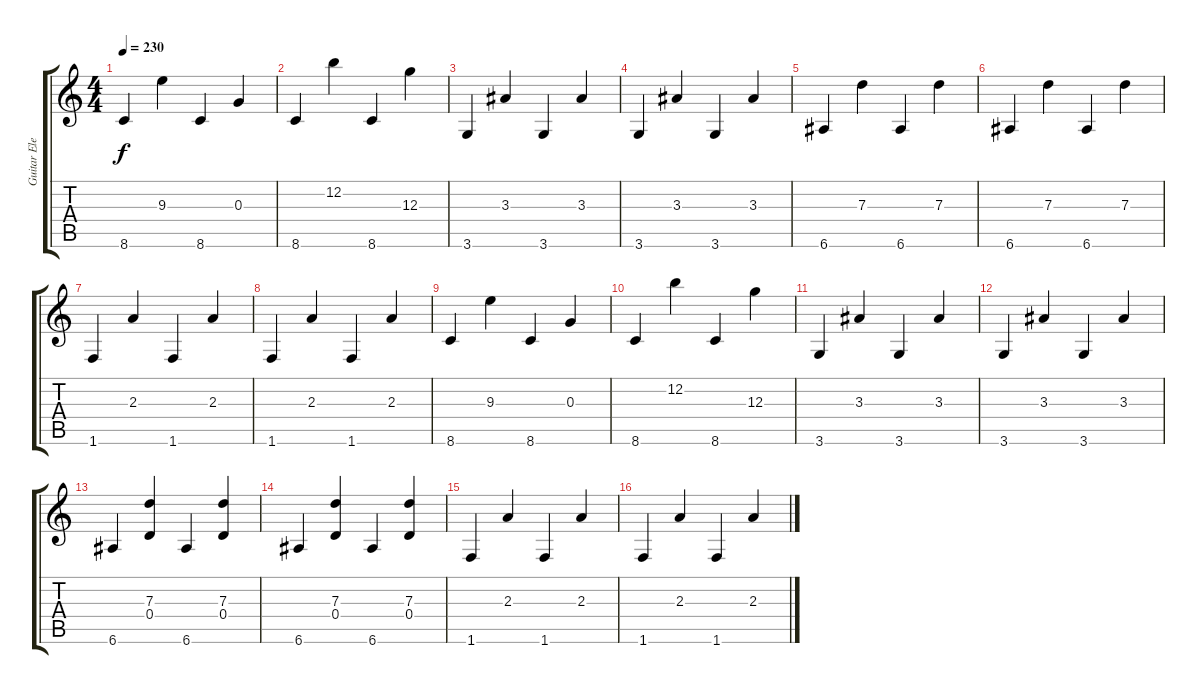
\track ("Guitar Electric  -12" "Guitar Ele") {instrument acousticguitarsteel}
\staff {score tabs}
\tuning (E4 B3 G3 D3 A2 E2) {hide}
\ts (4 4)
\tempo 230
\clef g2
\ks c
8.6.4{dy f} 9.3.4 8.6.4 0.3.4 |
8.6.4 12.2.4 8.6.4 12.3.4 |
3.6.4 3.3.4 3.6.4 3.3.4 |
3.6.4 3.3.4 3.6.4 3.3.4 |
6.6.4 7.3.4 6.6.4 7.3.4 |
6.6.4 7.3.4 6.6.4 7.3.4 |
1.6.4 2.3.4 1.6.4 2.3.4 |
1.6.4 2.3.4 1.6.4 2.3.4 |
8.6.4 9.3.4 8.6.4 0.3.4 |
8.6.4 12.2.4 8.6.4 12.3.4 |
3.6.4 3.3.4 3.6.4 3.3.4 |
3.6.4 3.3.4 3.6.4 3.3.4 |
6.6.4 (7.3 0.4).4 6.6.4 (7.3 0.4).4 |
6.6.4 (7.3 0.4).4 6.6.4 (7.3 0.4).4 |
1.6.4 2.3.4 1.6.4 2.3.4 |
1.6.4 2.3.4 1.6.4 2.3.4
